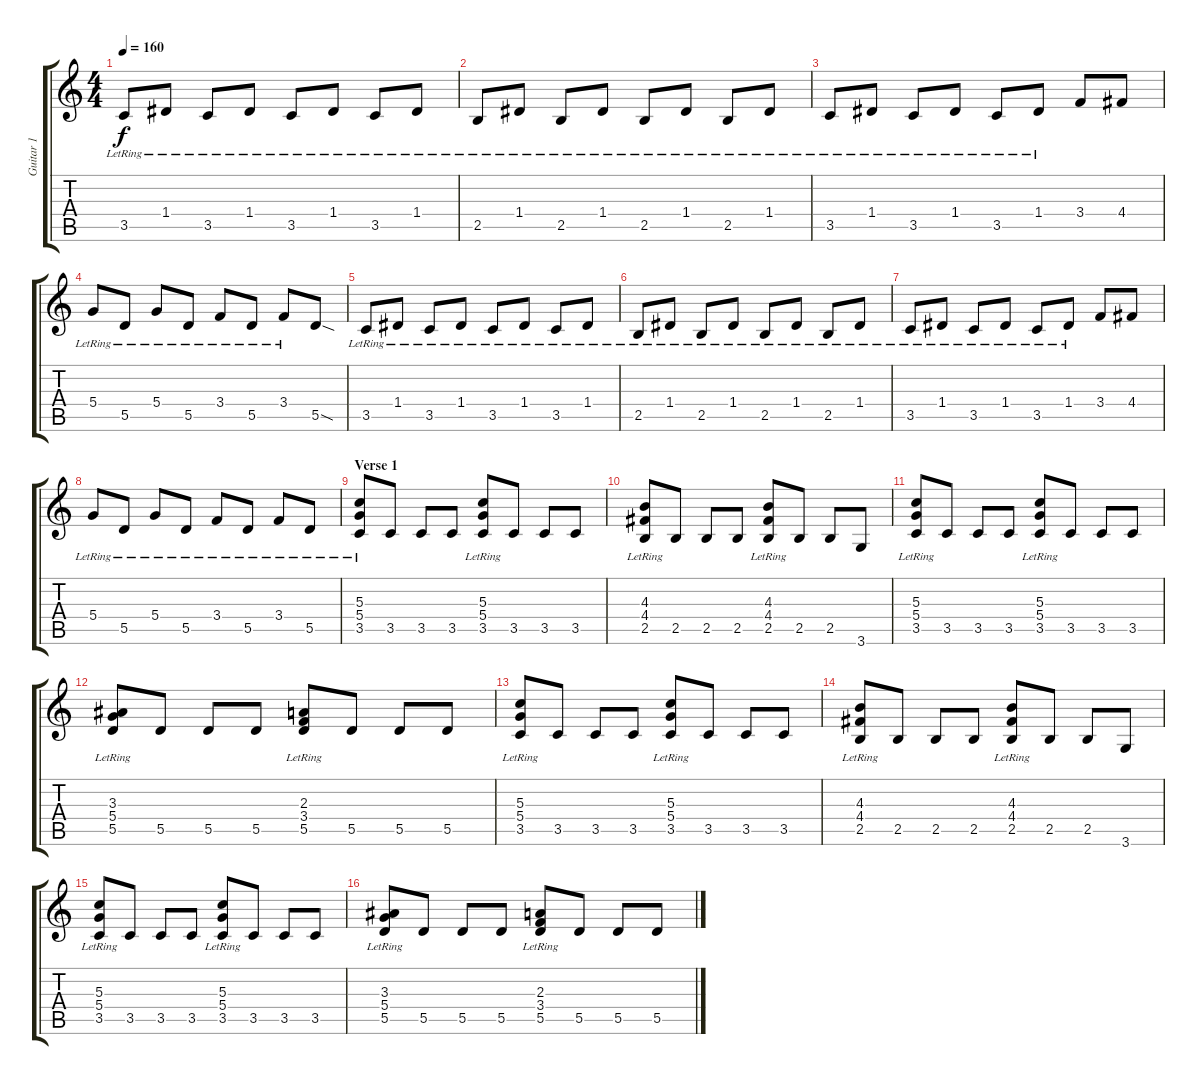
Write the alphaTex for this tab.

\track ("Guitar 1" "Guitar 1") {instrument distortionguitar}
\staff {score tabs}
\tuning (E4 B3 G3 D3 A2 E2) {hide}
\ts (4 4)
\tempo 160
\clef g2
\ks c
3.5{lr}.8{dy f} 1.4{lr}.8 3.5{lr}.8 1.4{lr}.8 3.5{lr}.8 1.4{lr}.8 3.5{lr}.8 1.4{lr}.8 |
2.5{lr}.8 1.4{lr}.8 2.5{lr}.8 1.4{lr}.8 2.5{lr}.8 1.4{lr}.8 2.5{lr}.8 1.4{lr}.8 |
3.5{lr}.8 1.4{lr}.8 3.5{lr}.8 1.4{lr}.8 3.5{lr}.8 1.4{lr}.8 3.4.8 4.4.8 |
5.4{lr}.8 5.5{lr}.8 5.4{lr}.8 5.5{lr}.8 3.4{lr}.8 5.5{lr}.8 3.4{lr}.8 5.5{sod}.8 |
3.5{lr}.8 1.4{lr}.8 3.5{lr}.8 1.4{lr}.8 3.5{lr}.8 1.4{lr}.8 3.5{lr}.8 1.4{lr}.8 |
2.5{lr}.8 1.4{lr}.8 2.5{lr}.8 1.4{lr}.8 2.5{lr}.8 1.4{lr}.8 2.5{lr}.8 1.4{lr}.8 |
3.5{lr}.8 1.4{lr}.8 3.5{lr}.8 1.4{lr}.8 3.5{lr}.8 1.4{lr}.8 3.4.8 4.4.8 |
5.4{lr}.8 5.5{lr}.8 5.4{lr}.8 5.5{lr}.8 3.4{lr}.8 5.5{lr}.8 3.4{lr}.8 5.5{lr}.8 |
\section ("" "Verse 1")
(5.3{lr} 5.4{lr} 3.5).8 3.5.8 3.5.8 3.5.8 (5.3{lr} 5.4{lr} 3.5).8 3.5.8 3.5.8 3.5.8 |
(4.3{lr} 4.4{lr} 2.5).8 2.5.8 2.5.8 2.5.8 (4.3{lr} 4.4{lr} 2.5).8 2.5.8 2.5.8 3.6.8 |
(5.3{lr} 5.4{lr} 3.5).8 3.5.8 3.5.8 3.5.8 (5.3{lr} 5.4{lr} 3.5).8 3.5.8 3.5.8 3.5.8 |
(3.3{lr} 5.4{lr} 5.5).8 5.5.8 5.5.8 5.5.8 (2.3{lr} 3.4{lr} 5.5).8 5.5.8 5.5.8 5.5.8 |
(5.3{lr} 5.4{lr} 3.5).8 3.5.8 3.5.8 3.5.8 (5.3{lr} 5.4{lr} 3.5).8 3.5.8 3.5.8 3.5.8 |
(4.3{lr} 4.4{lr} 2.5).8 2.5.8 2.5.8 2.5.8 (4.3{lr} 4.4{lr} 2.5).8 2.5.8 2.5.8 3.6.8 |
(5.3{lr} 5.4{lr} 3.5).8 3.5.8 3.5.8 3.5.8 (5.3{lr} 5.4{lr} 3.5).8 3.5.8 3.5.8 3.5.8 |
(3.3{lr} 5.4{lr} 5.5).8 5.5.8 5.5.8 5.5.8 (2.3{lr} 3.4{lr} 5.5).8 5.5.8 5.5.8 5.5.8
